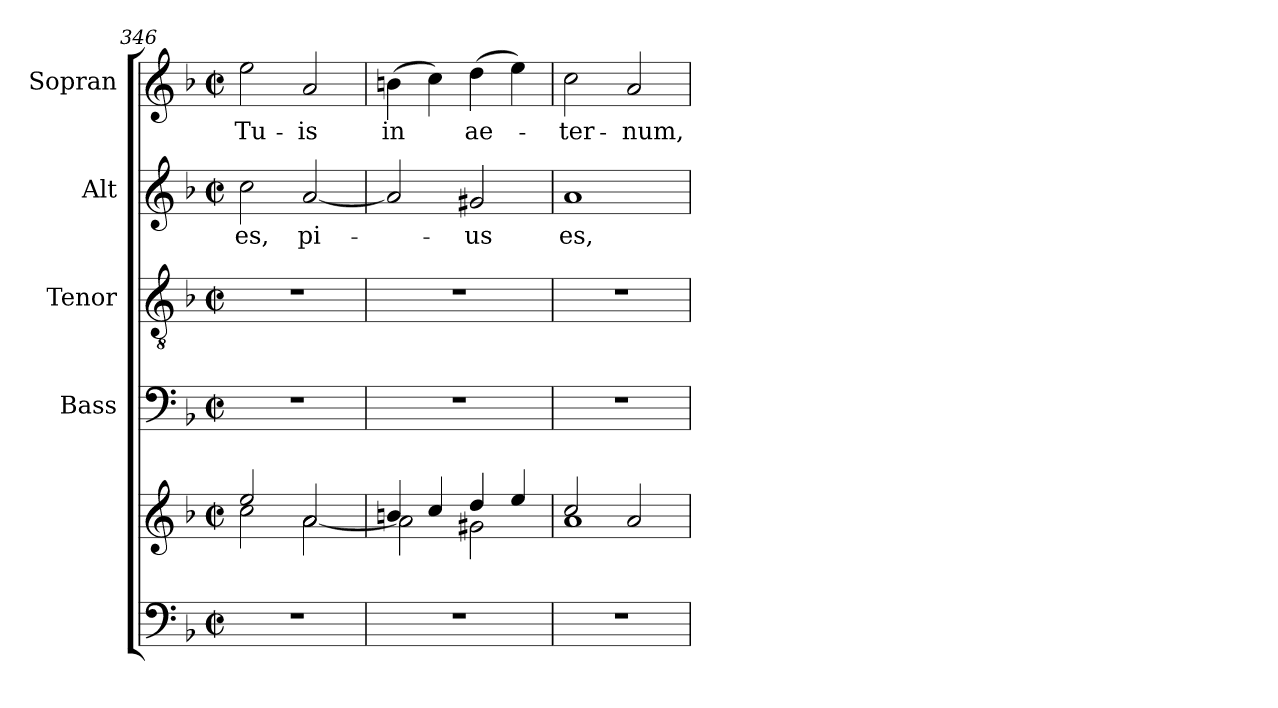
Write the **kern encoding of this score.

**kern	**kern	**kern	**kern	**kern	**text	**kern	**text
*part5	*part5	*part4	*part3	*part2	*part2	*part1	*part1
*staff6	*staff5	*staff4	*staff3	*staff2	*staff2	*staff1	*staff1
*	*	*I"Bass	*I"Tenor	*I"Alt	*	*I"Sopran	*
*	*	*I'B.	*I'T.	*I'A.	*	*I'S.	*
*clefF4	*clefG2	*clefF4	*clefGv2	*clefG2	*	*clefG2	*
*k[b-]	*k[b-]	*k[b-]	*k[b-]	*k[b-]	*	*k[b-]	*
*F:	*F:	*F:	*F:	*F:	*	*F:	*
*M2/2	*M2/2	*M2/2	*M2/2	*M2/2	*	*M2/2	*
*met(c|)	*met(c|)	*met(c|)	*met(c|)	*met(c|)	*	*met(c|)	*
=346	=346	=346	=346	=346	=346	=346	=346
*	*^	*	*	*	*	*	*
!	!	!	!	!	!	!LO:LY:b	!	!LO:LY:b
1r	2ee/	2cc\	1r	1r	2cc\	es,	2ee\	Tu-
!	!	!	!	!	!	!LO:LY:b	!	!LO:LY:b
.	2a/	[<2a\	.	.	[2a/	pi-	2a/	-is
=347	=347	=347	=347	=347	=347	=347	=347	=347
!	!	!	!	!	!	!	!	!LO:LY:b
1r	4bn/	2a\]	1r	1r	2a/]	.	(>4bn\	in
.	4cc/	.	.	.	.	.	4cc\)	.
!	!	!	!	!	!	!LO:LY:b	!	!LO:LY:b
.	4dd/	2g#X\	.	.	2g#X/	-us	(>4dd\	ae-
.	4ee/	.	.	.	.	.	4ee\)	.
=348	=348	=348	=348	=348	=348	=348	=348	=348
!	!	!	!	!	!	!LO:LY:b	!	!LO:LY:b
1r	2cc/	1a	1r	1r	1a	es,	2cc\	-ter-
!	!	!	!	!	!	!	!	!LO:LY:b
.	2a/	.	.	.	.	.	2a/	-num,
*	*v	*v	*	*	*	*	*	*
=	=	=	=	=	=	=	=
*-	*-	*-	*-	*-	*-	*-	*-
